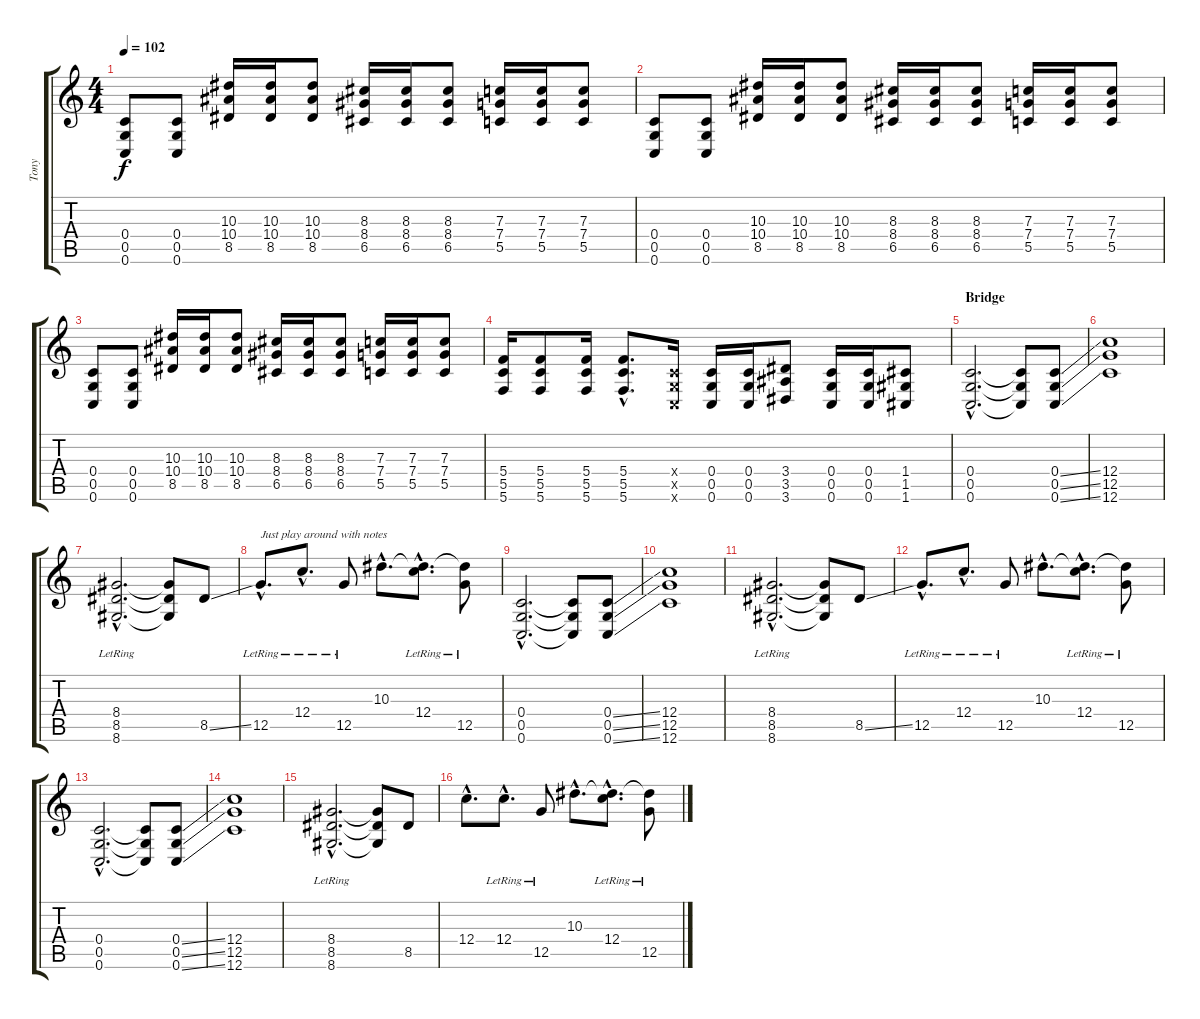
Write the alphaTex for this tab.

\track ("Tony" "Tony") {instrument overdrivenguitar}
\staff {score tabs}
\tuning (D4 A3 F3 C3 G2 C2) {hide}
\ts (4 4)
\tempo 102
\clef g2
\ks c
(0.4 0.5 0.6).8{dy f} (0.4 0.5 0.6).8 (10.3 10.4 8.5).16 (10.3 10.4 8.5).16 (10.3 10.4 8.5).8 (8.3 8.4 6.5).16 (8.3 8.4 6.5).16 (8.3 8.4 6.5).8 (7.3 7.4 5.5).16 (7.3 7.4 5.5).16 (7.3 7.4 5.5).8 |
(0.4 0.5 0.6).8 (0.4 0.5 0.6).8 (10.3 10.4 8.5).16 (10.3 10.4 8.5).16 (10.3 10.4 8.5).8 (8.3 8.4 6.5).16 (8.3 8.4 6.5).16 (8.3 8.4 6.5).8 (7.3 7.4 5.5).16 (7.3 7.4 5.5).16 (7.3 7.4 5.5).8 |
(0.4 0.5 0.6).8 (0.4 0.5 0.6).8 (10.3 10.4 8.5).16 (10.3 10.4 8.5).16 (10.3 10.4 8.5).8 (8.3 8.4 6.5).16 (8.3 8.4 6.5).16 (8.3 8.4 6.5).8 (7.3 7.4 5.5).16 (7.3 7.4 5.5).16 (7.3 7.4 5.5).8 |
(5.4 5.5 5.6).16 (5.4 5.5 5.6).8 (5.4 5.5 5.6).16 (5.4{hac} 5.5{hac} 5.6{hac}).8{d} (0.4{x} 0.5{x} 0.6{x}).16 (0.4 0.5 0.6).16{volume 14 instrument electricguitarmuted} (0.4 0.5 0.6).16 (3.4 3.5 3.6).8{volume 16 instrument overdrivenguitar} (0.4 0.5 0.6).16{volume 14 instrument electricguitarmuted} (0.4 0.5 0.6).16 (1.4 1.5 1.6).8{volume 16 instrument overdrivenguitar} |
\section ("" "Bridge")
(0.4{hac} 0.5{hac} 0.6{hac}).2{d} (0.4{t} 0.5{t} 0.6{t}).8 (0.4{ss} 0.5{ss} 0.6{ss}).8 |
(12.4 12.5 12.6).1 |
(8.4{hac lr} 8.5{hac lr} 8.6{hac lr}).2{d} (8.4{t} 8.5{t} 8.6{t}).8 8.5{ss}.8 |
12.5{hac lr}.8{d txt "Just play around with notes"} 12.4{hac lr}.8{d} 12.5{lr}.8 10.3{hac}.8{d} (10.3{hac t} 12.4{hac lr}).8{d} (10.3{t} 12.5{lr}).8 |
(0.4{hac} 0.5{hac} 0.6{hac}).2{d} (0.4{t} 0.5{t} 0.6{t}).8 (0.4{ss} 0.5{ss} 0.6{ss}).8 |
(12.4 12.5 12.6).1 |
(8.4{hac lr} 8.5{hac lr} 8.6{hac lr}).2{d} (8.4{t} 8.5{t} 8.6{t}).8 8.5{ss}.8 |
12.5{hac lr}.8{d} 12.4{hac lr}.8{d} 12.5{lr}.8 10.3{hac}.8{d} (10.3{hac t} 12.4{hac lr}).8{d} (10.3{t} 12.5{lr}).8 |
(0.4{hac} 0.5{hac} 0.6{hac}).2{d} (0.4{t} 0.5{t} 0.6{t}).8 (0.4{ss} 0.5{ss} 0.6{ss}).8 |
(12.4 12.5 12.6).1 |
(8.4{hac lr} 8.5{hac lr} 8.6{hac lr}).2{d} (8.4{t} 8.5{t} 8.6{t}).8 8.5.8 |
12.4{hac}.8{d} 12.4{hac lr}.8{d} 12.5{lr}.8 10.3{hac}.8{d} (10.3{hac t} 12.4{hac lr}).8{d} (10.3{t} 12.5{lr}).8
